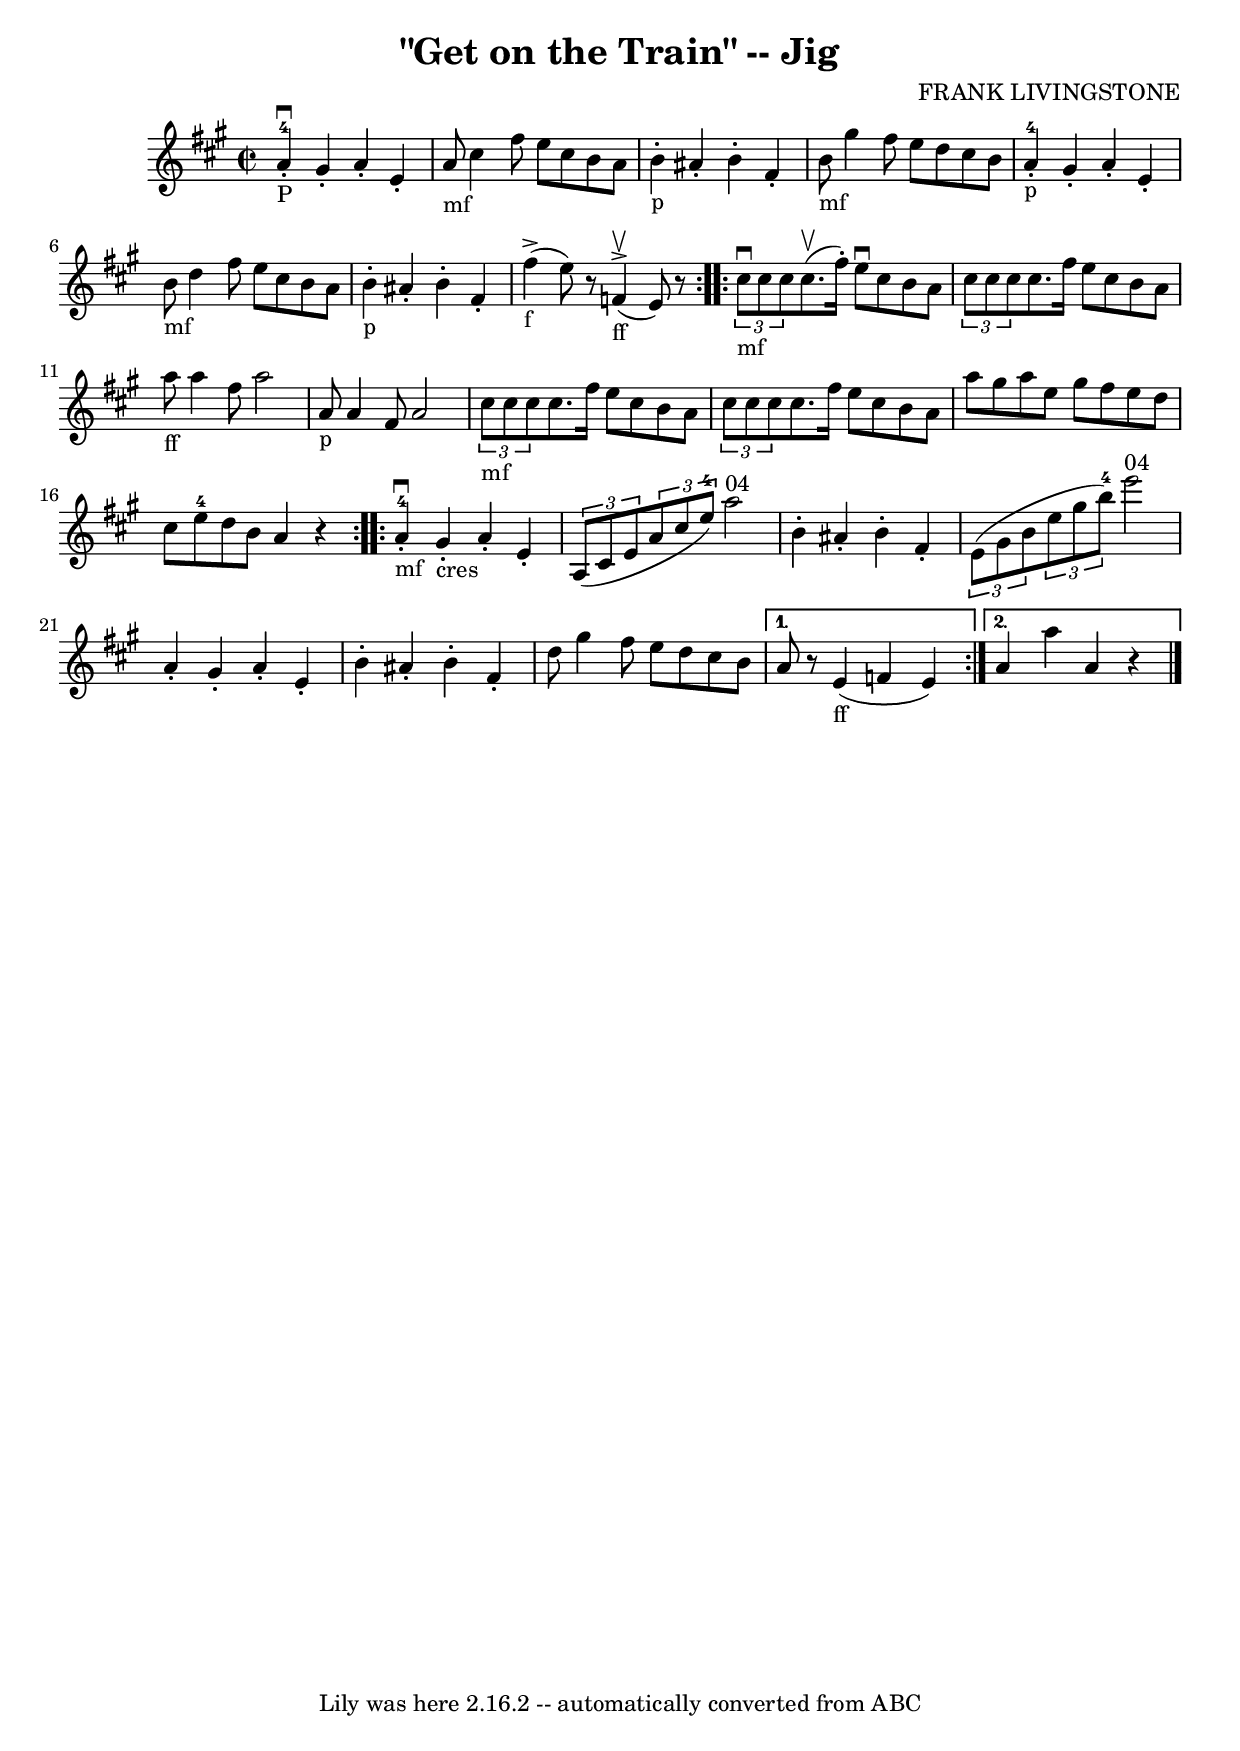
\version "2.16.2"
\include "Mammoth.ily"
\header {
  %% book = "Ryan's Mammoth Collection"
  composer = "FRANK LIVINGSTONE"
  crossRefNumber = "1"
  footnotes = "\\\\114 644"
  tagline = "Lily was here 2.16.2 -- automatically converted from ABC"
  title = "\"Get on the Train\" -- Jig"

}
voicedefault =  {



  \repeat volta 2 {

    \override Staff.TimeSignature #'style = #'C
    \time 2/2 
    \key a \major
 a'4-4_"P"^\downbow-. gis'4 -. a'4 -.   
    e'4 -.   |
    a'8_"mf" cis''4 fis''8 e''8 cis''8 b'8    
    a'8    |
    b'4_"p"-. ais'4 -. b'4 -. fis'4 -.   |
    
    b'8_"mf" gis''4 fis''8 e''8 d''8 cis''8 b'8    |
    
    a'4-4_"p"-. gis'4 -. a'4 -. e'4 -.   |
    b'8_"mf" d''4   
    fis''8 e''8 cis''8 b'8 a'8    |
    b'4_"p"-. ais'4 -.   
    b'4 -. fis'4 -.   |
    fis''4_"f"^\accent(e''8)   r8 f'4 
    _"ff"^\accent^\upbow(e'8)   r8   
  }     
  \repeat volta 2 {
    \times 2/3 {   
      cis''8_"mf"^\downbow cis''8 cis''8  
    } cis''8.^\upbow(fis''16 -.)  
    e''8^\downbow cis''8 b'8 a'8    |
    \times 2/3 { cis''8    
		 cis''8 cis''8  
	       } cis''8. fis''16 e''8 cis''8 b'8 a'8    
    |
    a''8_"ff" a''4 fis''8 a''2    |
    a'8_"p"   
    a'4 fis'8 a'2    |
    \times 2/3 { cis''8_"mf" cis''8    
		 cis''8  
	       } cis''8. fis''16 e''8 cis''8 b'8 a'8    |
    
    \times 2/3 { cis''8 cis''8 cis''8  
	       } cis''8. fis''16 e''8    
    cis''8 b'8 a'8    |
    a''8 gis''8 a''8 e''8 gis''8    
    fis''8 e''8 d''8    |
    cis''8 e''8-4 d''8 b'8 a'4 
    r4   
  }     
  \repeat volta 2 {
    a'4-4_"mf"^\downbow-. gis'4_"cres"-.  
    a'4 -. e'4 -.   |
    \times 2/3 { a8 (cis'8 e'8  
	       }   
    \times 2/3 { a'8 cis''8 e''8-4) 
	       } a''2^"04"   |
    
    b'4 -. ais'4 -. b'4 -. fis'4 -.   |
    \times 2/3 { e'8 (gis'8 
		 b'8  
	       }   \times 2/3 { e''8 gis''8 b''8-4) 
			      } e'''2^"04"   
    |
    a'4 -. gis'4 -. a'4 -. e'4 -.   |
    b'4 -. ais'4 -. 
    b'4 -. fis'4 -.   |
    d''8 gis''4 fis''8 e''8 d''8    
    cis''8 b'8    
  } \alternative{{ a'8    r8 e'4_"ff"(f'4 e'4)   

		 } { a'4 a''4 a'4    r4   |
		     \bar "|."   
		   }
	       }

}

\score{
  <<

    \context Staff="default"
    {
      \voicedefault 
      
    }

  >>
  \layout {
    
  }
  \midi {
  }

}
